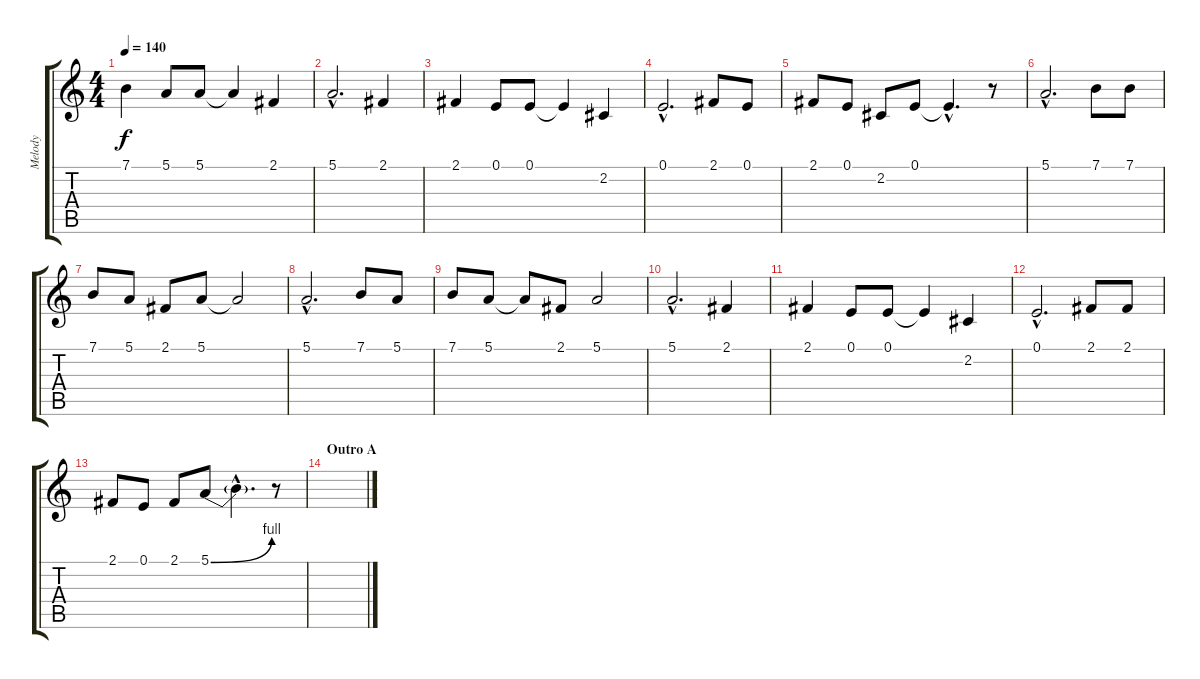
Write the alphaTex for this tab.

\track ("Melody" "Melody") {instrument tuba}
\staff {score tabs}
\tuning (E4 B3 G3 D3 A2 E2) {hide}
\ts (4 4)
\tempo 140
\clef g2
\ks c
7.1.4{dy f} 5.1.8 5.1.8 5.1{t}.4 2.1.4 |
5.1{hac}.2{d} 2.1.4 |
2.1.4 0.1.8 0.1.8 0.1{t}.4 2.2.4 |
0.1{hac}.2{d} 2.1.8 0.1.8 |
2.1.8 0.1.8 2.2.8 0.1.8 0.1{hac t}.4{d} r.8 |
5.1{hac}.2{d} 7.1.8 7.1.8 |
7.1.8 5.1.8 2.1.8 5.1.8 5.1{t}.2 |
5.1{hac}.2{d} 7.1.8 5.1.8 |
7.1.8 5.1.8 5.1{t}.8 2.1.8 5.1.2 |
5.1{hac}.2{d} 2.1.4 |
2.1.4 0.1.8 0.1.8 0.1{t}.4 2.2.4 |
0.1{hac}.2{d} 2.1.8 2.1.8 |
2.1.8 0.1.8 2.1.8 5.1{be (bend 0 0 60 4)}.8 5.1{hac t}.4{d} r.8 |
\section ("" "Outro A")
